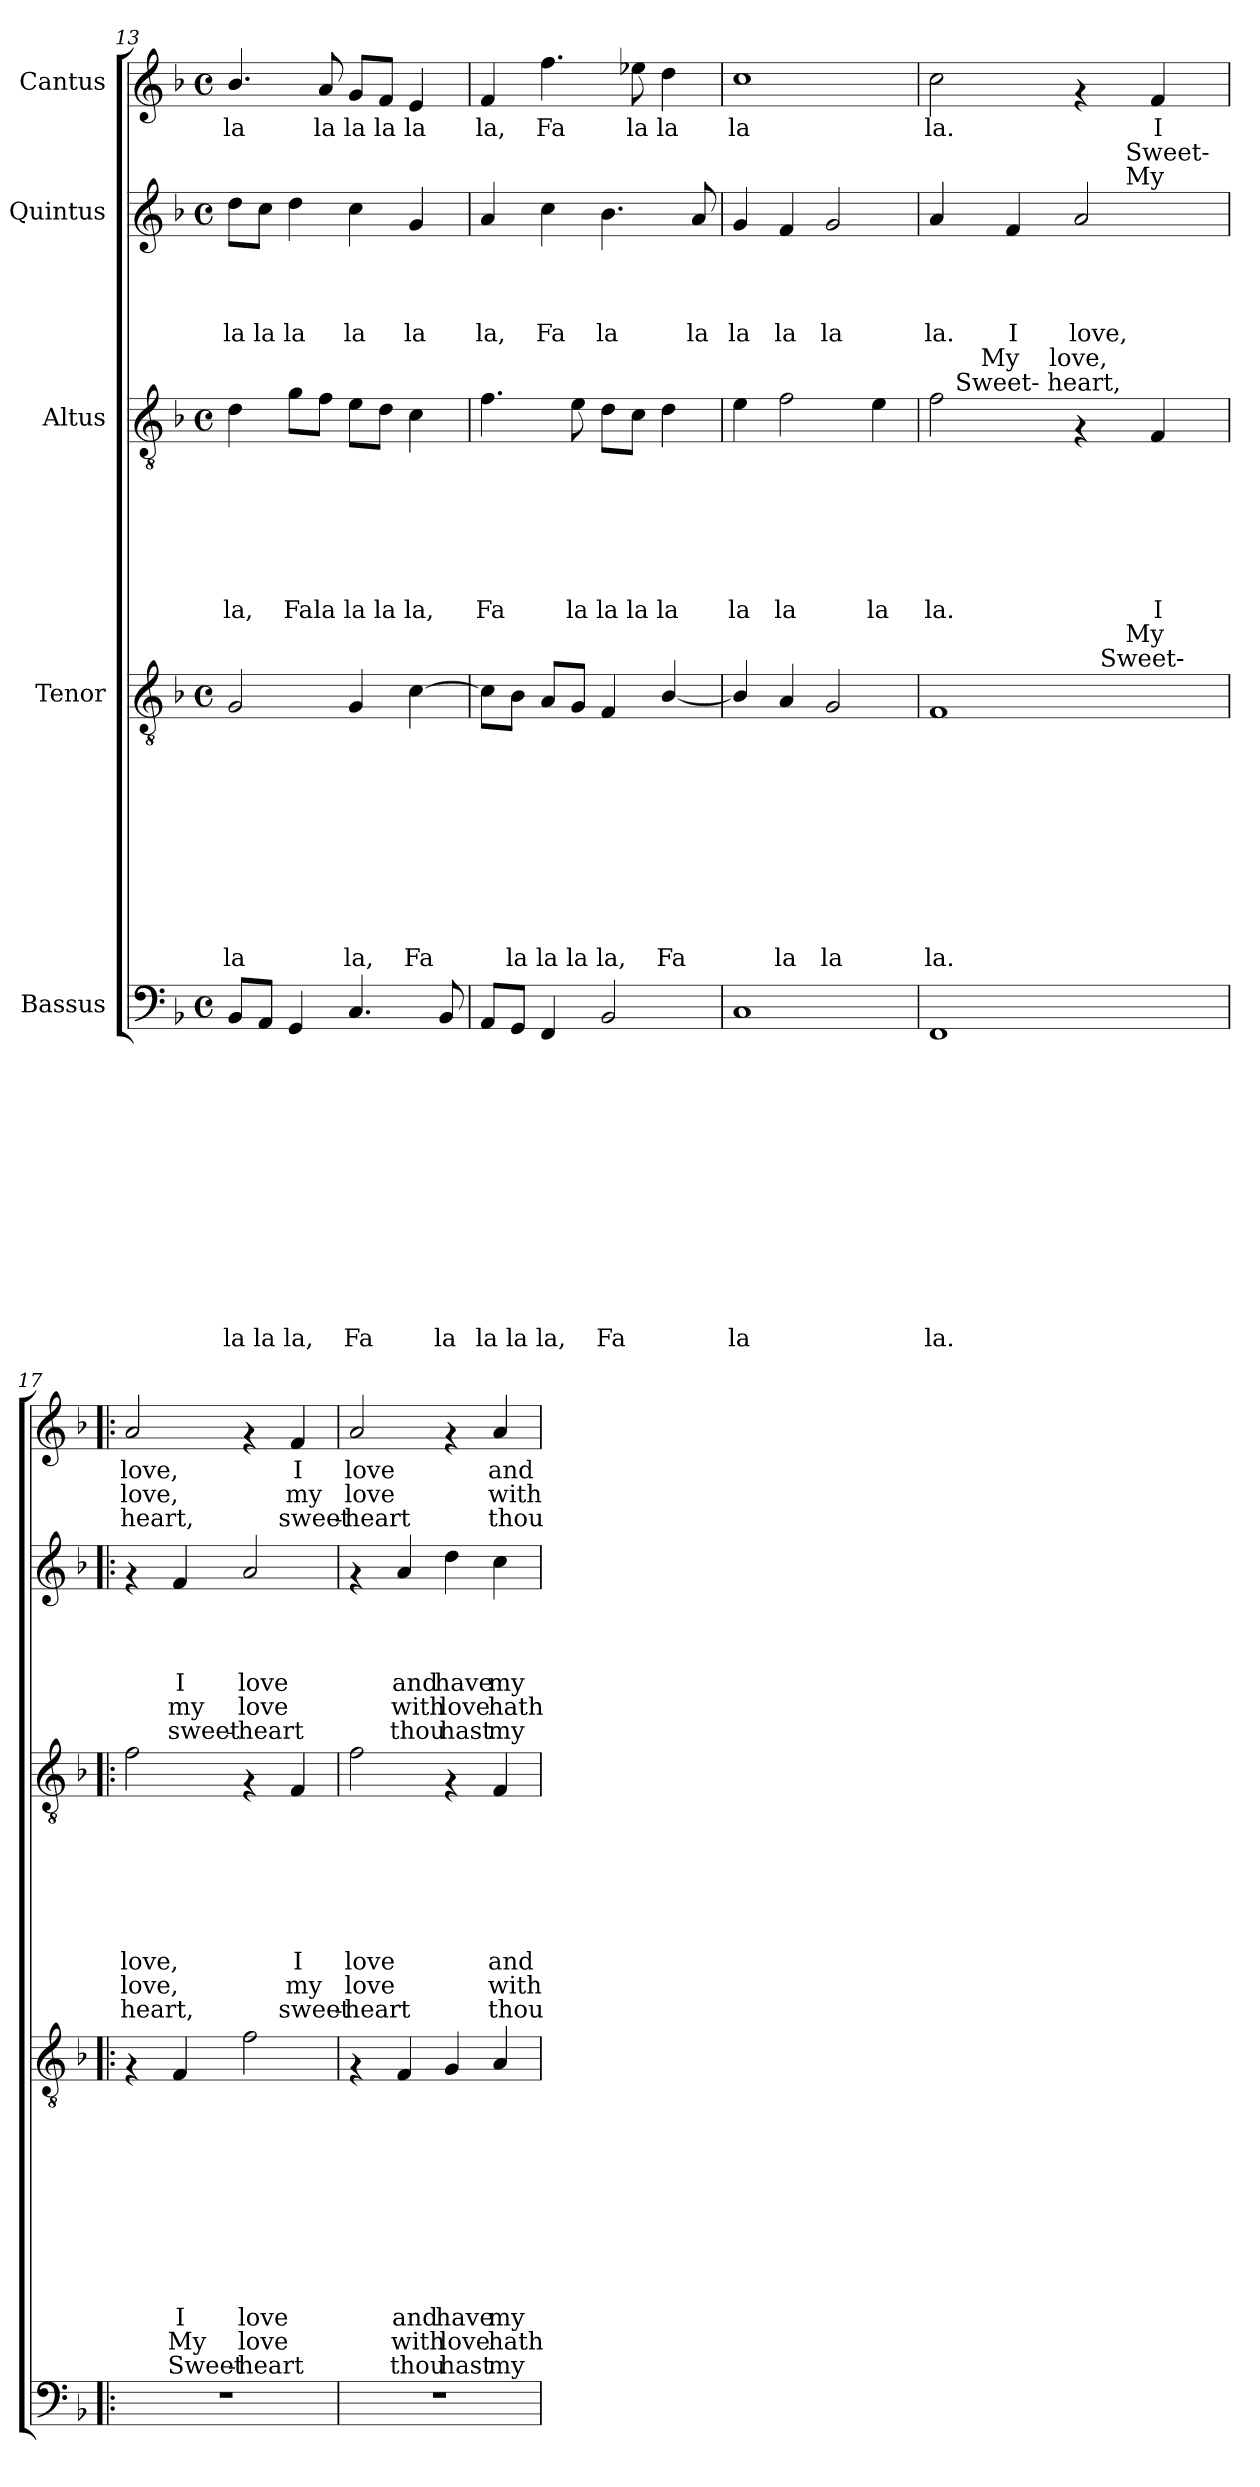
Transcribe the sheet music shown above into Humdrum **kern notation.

**kern	**text	**text	**text	**text	**text	**text	**text	**text	**text	**text	**text	**text	**text	**kern	**text	**text	**text	**text	**text	**text	**text	**text	**text	**text	**text	**text	**kern	**text	**text	**text	**text	**text	**text	**text	**text	**text	**kern	**text	**text	**text	**text	**text	**text	**kern	**text	**text	**text
*part5	*part5	*part5	*part5	*part5	*part5	*part5	*part5	*part5	*part5	*part5	*part5	*part5	*part5	*part4	*part4	*part4	*part4	*part4	*part4	*part4	*part4	*part4	*part4	*part4	*part4	*part4	*part3	*part3	*part3	*part3	*part3	*part3	*part3	*part3	*part3	*part3	*part2	*part2	*part2	*part2	*part2	*part2	*part2	*part1	*part1	*part1	*part1
*staff5	*staff5	*staff5	*staff5	*staff5	*staff5	*staff5	*staff5	*staff5	*staff5	*staff5	*staff5	*staff5	*staff5	*staff4	*staff4	*staff4	*staff4	*staff4	*staff4	*staff4	*staff4	*staff4	*staff4	*staff4	*staff4	*staff4	*staff3	*staff3	*staff3	*staff3	*staff3	*staff3	*staff3	*staff3	*staff3	*staff3	*staff2	*staff2	*staff2	*staff2	*staff2	*staff2	*staff2	*staff1	*staff1	*staff1	*staff1
*I"Bassus	*	*	*	*	*	*	*	*	*	*	*	*	*	*I"Tenor	*	*	*	*	*	*	*	*	*	*	*	*	*I"Altus	*	*	*	*	*	*	*	*	*	*I"Quintus	*	*	*	*	*	*	*I"Cantus	*	*	*
!!LO:LB:g=z
*clefF4	*	*	*	*	*	*	*	*	*	*	*	*	*	*clefGv2	*	*	*	*	*	*	*	*	*	*	*	*	*clefGv2	*	*	*	*	*	*	*	*	*	*clefG2	*	*	*	*	*	*	*clefG2	*	*	*
*k[b-]	*	*	*	*	*	*	*	*	*	*	*	*	*	*k[b-]	*	*	*	*	*	*	*	*	*	*	*	*	*k[b-]	*	*	*	*	*	*	*	*	*	*k[b-]	*	*	*	*	*	*	*k[b-]	*	*	*
*F:	*	*	*	*	*	*	*	*	*	*	*	*	*	*F:	*	*	*	*	*	*	*	*	*	*	*	*	*F:	*	*	*	*	*	*	*	*	*	*F:	*	*	*	*	*	*	*F:	*	*	*
*M4/4	*	*	*	*	*	*	*	*	*	*	*	*	*	*M4/4	*	*	*	*	*	*	*	*	*	*	*	*	*M4/4	*	*	*	*	*	*	*	*	*	*M4/4	*	*	*	*	*	*	*M4/4	*	*	*
*met(c)	*	*	*	*	*	*	*	*	*	*	*	*	*	*met(c)	*	*	*	*	*	*	*	*	*	*	*	*	*met(c)	*	*	*	*	*	*	*	*	*	*met(c)	*	*	*	*	*	*	*met(c)	*	*	*
=13	=13	=13	=13	=13	=13	=13	=13	=13	=13	=13	=13	=13	=13	=13	=13	=13	=13	=13	=13	=13	=13	=13	=13	=13	=13	=13	=13	=13	=13	=13	=13	=13	=13	=13	=13	=13	=13	=13	=13	=13	=13	=13	=13	=13	=13	=13	=13
!	!	!	!	!	!	!	!	!	!	!	!	!	!LO:LY:b	!	!	!	!	!	!	!	!	!	!	!LO:LY:b	!	!	!	!	!	!	!	!	!	!LO:LY:b	!	!	!	!	!	!	!LO:LY:b	!	!	!	!LO:LY:b	!	!
8BB-/L	.	.	.	.	.	.	.	.	.	.	.	.	la	2G/	.	.	.	.	.	.	.	.	.	la	.	.	4d\	.	.	.	.	.	.	la,	.	.	8dd\L	.	.	.	la	.	.	4.b-/	la	.	.
!	!	!	!	!	!	!	!	!	!	!	!	!	!LO:LY:b	!	!	!	!	!	!	!	!	!	!	!	!	!	!	!	!	!	!	!	!	!	!	!	!	!	!	!	!LO:LY:b	!	!	!	!	!	!
8AA/J	.	.	.	.	.	.	.	.	.	.	.	.	la	.	.	.	.	.	.	.	.	.	.	.	.	.	.	.	.	.	.	.	.	.	.	.	8cc\J	.	.	.	la	.	.	.	.	.	.
!	!	!	!	!	!	!	!	!	!	!	!	!	!LO:LY:b	!	!	!	!	!	!	!	!	!	!	!	!	!	!	!	!	!	!	!	!	!LO:LY:b	!	!	!	!	!	!	!LO:LY:b	!	!	!	!	!	!
4GG/	.	.	.	.	.	.	.	.	.	.	.	.	la,	.	.	.	.	.	.	.	.	.	.	.	.	.	8g\L	.	.	.	.	.	.	Fa	.	.	4dd\	.	.	.	la	.	.	.	.	.	.
!	!	!	!	!	!	!	!	!	!	!	!	!	!	!	!	!	!	!	!	!	!	!	!	!	!	!	!	!	!	!	!	!	!	!LO:LY:b	!	!	!	!	!	!	!	!	!	!	!LO:LY:b	!	!
.	.	.	.	.	.	.	.	.	.	.	.	.	.	.	.	.	.	.	.	.	.	.	.	.	.	.	8f\J	.	.	.	.	.	.	la	.	.	.	.	.	.	.	.	.	8a/	la	.	.
!	!	!	!	!	!	!	!	!	!	!	!	!	!LO:LY:b	!	!	!	!	!	!	!	!	!	!	!LO:LY:b	!	!	!	!	!	!	!	!	!	!LO:LY:b	!	!	!	!	!	!	!LO:LY:b	!	!	!	!LO:LY:b	!	!
4.C/	.	.	.	.	.	.	.	.	.	.	.	.	Fa	4G/	.	.	.	.	.	.	.	.	.	la,	.	.	8e\L	.	.	.	.	.	.	la	.	.	4cc\	.	.	.	la	.	.	8g/L	la	.	.
!	!	!	!	!	!	!	!	!	!	!	!	!	!	!	!	!	!	!	!	!	!	!	!	!	!	!	!	!	!	!	!	!	!	!LO:LY:b	!	!	!	!	!	!	!	!	!	!	!LO:LY:b	!	!
.	.	.	.	.	.	.	.	.	.	.	.	.	.	.	.	.	.	.	.	.	.	.	.	.	.	.	8d\J	.	.	.	.	.	.	la	.	.	.	.	.	.	.	.	.	8f/J	la	.	.
!	!	!	!	!	!	!	!	!	!	!	!	!	!	!	!	!	!	!	!	!	!	!	!	!LO:LY:b	!	!	!	!	!	!	!	!	!	!LO:LY:b	!	!	!	!	!	!	!LO:LY:b	!	!	!	!LO:LY:b	!	!
.	.	.	.	.	.	.	.	.	.	.	.	.	.	[>4c\	.	.	.	.	.	.	.	.	.	Fa	.	.	4c\	.	.	.	.	.	.	la,	.	.	4g/	.	.	.	la	.	.	4e/	la	.	.
!	!	!	!	!	!	!	!	!	!	!	!	!	!LO:LY:b	!	!	!	!	!	!	!	!	!	!	!	!	!	!	!	!	!	!	!	!	!	!	!	!	!	!	!	!	!	!	!	!	!	!
8BB-/	.	.	.	.	.	.	.	.	.	.	.	.	la	.	.	.	.	.	.	.	.	.	.	.	.	.	.	.	.	.	.	.	.	.	.	.	.	.	.	.	.	.	.	.	.	.	.
=14	=14	=14	=14	=14	=14	=14	=14	=14	=14	=14	=14	=14	=14	=14	=14	=14	=14	=14	=14	=14	=14	=14	=14	=14	=14	=14	=14	=14	=14	=14	=14	=14	=14	=14	=14	=14	=14	=14	=14	=14	=14	=14	=14	=14	=14	=14	=14
!	!	!	!	!	!	!	!	!	!	!	!	!	!LO:LY:b	!	!	!	!	!	!	!	!	!	!	!	!	!	!	!	!	!	!	!	!	!LO:LY:b	!	!	!	!	!	!	!LO:LY:b	!	!	!	!LO:LY:b	!	!
8AA/L	.	.	.	.	.	.	.	.	.	.	.	.	la	8c\L]	.	.	.	.	.	.	.	.	.	.	.	.	4.f\	.	.	.	.	.	.	Fa	.	.	4a/	.	.	.	la,	.	.	4f/	la,	.	.
!	!	!	!	!	!	!	!	!	!	!	!	!	!LO:LY:b	!	!	!	!	!	!	!	!	!	!	!LO:LY:b	!	!	!	!	!	!	!	!	!	!	!	!	!	!	!	!	!	!	!	!	!	!	!
8GG/J	.	.	.	.	.	.	.	.	.	.	.	.	la	8B-\J	.	.	.	.	.	.	.	.	.	la	.	.	.	.	.	.	.	.	.	.	.	.	.	.	.	.	.	.	.	.	.	.	.
!	!	!	!	!	!	!	!	!	!	!	!	!	!LO:LY:b	!	!	!	!	!	!	!	!	!	!	!LO:LY:b	!	!	!	!	!	!	!	!	!	!	!	!	!	!	!	!	!LO:LY:b	!	!	!	!LO:LY:b	!	!
4FF/	.	.	.	.	.	.	.	.	.	.	.	.	la,	8A/L	.	.	.	.	.	.	.	.	.	la	.	.	.	.	.	.	.	.	.	.	.	.	4cc\	.	.	.	Fa	.	.	4.ff\	Fa	.	.
!	!	!	!	!	!	!	!	!	!	!	!	!	!	!	!	!	!	!	!	!	!	!	!	!LO:LY:b	!	!	!	!	!	!	!	!	!	!LO:LY:b	!	!	!	!	!	!	!	!	!	!	!	!	!
.	.	.	.	.	.	.	.	.	.	.	.	.	.	8G/J	.	.	.	.	.	.	.	.	.	la	.	.	8e\	.	.	.	.	.	.	la	.	.	.	.	.	.	.	.	.	.	.	.	.
!	!	!	!	!	!	!	!	!	!	!	!	!	!LO:LY:b	!	!	!	!	!	!	!	!	!	!	!LO:LY:b	!	!	!	!	!	!	!	!	!	!LO:LY:b	!	!	!	!	!	!	!LO:LY:b	!	!	!	!	!	!
2BB-/	.	.	.	.	.	.	.	.	.	.	.	.	Fa	4F/	.	.	.	.	.	.	.	.	.	la,	.	.	8d\L	.	.	.	.	.	.	la	.	.	4.b-\	.	.	.	la	.	.	.	.	.	.
!	!	!	!	!	!	!	!	!	!	!	!	!	!	!	!	!	!	!	!	!	!	!	!	!	!	!	!	!	!	!	!	!	!	!LO:LY:b	!	!	!	!	!	!	!	!	!	!	!LO:LY:b	!	!
.	.	.	.	.	.	.	.	.	.	.	.	.	.	.	.	.	.	.	.	.	.	.	.	.	.	.	8c\J	.	.	.	.	.	.	la	.	.	.	.	.	.	.	.	.	8ee-X\	la	.	.
!	!	!	!	!	!	!	!	!	!	!	!	!	!	!	!	!	!	!	!	!	!	!	!	!LO:LY:b	!	!	!	!	!	!	!	!	!	!LO:LY:b	!	!	!	!	!	!	!	!	!	!	!LO:LY:b	!	!
.	.	.	.	.	.	.	.	.	.	.	.	.	.	[<4B-/	.	.	.	.	.	.	.	.	.	Fa	.	.	4d\	.	.	.	.	.	.	la	.	.	.	.	.	.	.	.	.	4dd\	la	.	.
!	!	!	!	!	!	!	!	!	!	!	!	!	!	!	!	!	!	!	!	!	!	!	!	!	!	!	!	!	!	!	!	!	!	!	!	!	!	!	!	!	!LO:LY:b	!	!	!	!	!	!
.	.	.	.	.	.	.	.	.	.	.	.	.	.	.	.	.	.	.	.	.	.	.	.	.	.	.	.	.	.	.	.	.	.	.	.	.	8a/	.	.	.	la	.	.	.	.	.	.
=15	=15	=15	=15	=15	=15	=15	=15	=15	=15	=15	=15	=15	=15	=15	=15	=15	=15	=15	=15	=15	=15	=15	=15	=15	=15	=15	=15	=15	=15	=15	=15	=15	=15	=15	=15	=15	=15	=15	=15	=15	=15	=15	=15	=15	=15	=15	=15
!	!	!	!	!	!	!	!	!	!	!	!	!	!LO:LY:b	!	!	!	!	!	!	!	!	!	!	!	!	!	!	!	!	!	!	!	!	!LO:LY:b	!	!	!	!	!	!	!LO:LY:b	!	!	!	!LO:LY:b	!	!
1C	.	.	.	.	.	.	.	.	.	.	.	.	la	4B-/]	.	.	.	.	.	.	.	.	.	.	.	.	4e\	.	.	.	.	.	.	la	.	.	4g/	.	.	.	la	.	.	1cc	la	.	.
!	!	!	!	!	!	!	!	!	!	!	!	!	!	!	!	!	!	!	!	!	!	!	!	!LO:LY:b	!	!	!	!	!	!	!	!	!	!LO:LY:b	!	!	!	!	!	!	!LO:LY:b	!	!	!	!	!	!
.	.	.	.	.	.	.	.	.	.	.	.	.	.	4A/	.	.	.	.	.	.	.	.	.	la	.	.	2f\	.	.	.	.	.	.	la	.	.	4f/	.	.	.	la	.	.	.	.	.	.
!	!	!	!	!	!	!	!	!	!	!	!	!	!	!	!	!	!	!	!	!	!	!	!	!LO:LY:b	!	!	!	!	!	!	!	!	!	!	!	!	!	!	!	!	!LO:LY:b	!	!	!	!	!	!
.	.	.	.	.	.	.	.	.	.	.	.	.	.	2G/	.	.	.	.	.	.	.	.	.	la	.	.	.	.	.	.	.	.	.	.	.	.	2g/	.	.	.	la	.	.	.	.	.	.
!	!	!	!	!	!	!	!	!	!	!	!	!	!	!	!	!	!	!	!	!	!	!	!	!	!	!	!	!	!	!	!	!	!	!LO:LY:b	!	!	!	!	!	!	!	!	!	!	!	!	!
.	.	.	.	.	.	.	.	.	.	.	.	.	.	.	.	.	.	.	.	.	.	.	.	.	.	.	4e\	.	.	.	.	.	.	la	.	.	.	.	.	.	.	.	.	.	.	.	.
=16	=16	=16	=16	=16	=16	=16	=16	=16	=16	=16	=16	=16	=16	=16	=16	=16	=16	=16	=16	=16	=16	=16	=16	=16	=16	=16	=16	=16	=16	=16	=16	=16	=16	=16	=16	=16	=16	=16	=16	=16	=16	=16	=16	=16	=16	=16	=16
!	!	!	!	!	!	!	!	!	!	!	!	!	!LO:LY:b	!	!	!	!	!	!	!	!	!	!	!LO:LY:b	!	!	!	!	!	!	!	!	!	!LO:LY:b	!	!	!	!	!	!	!LO:LY:b	!	!	!	!LO:LY:b	!	!
*	*	*	*	*	*	*	*	*	*	*	*	*	*	*^	*	*	*	*	*	*	*	*	*	*	*	*	*^	*	*	*	*	*	*	*	*	*	*^	*	*	*	*	*	*	*	*	*	*
*	*	*	*	*	*	*	*	*	*	*	*	*	*	*	*^	*	*	*	*	*	*	*	*	*	*	*	*	*	*^	*	*	*	*	*	*	*	*	*	*	*	*	*	*	*	*	*	*	*	*	*
*	*	*	*	*	*	*	*	*	*	*	*	*	*	*	*	*	*	*	*	*	*	*	*	*	*	*	*	*	*	*	*^	*	*	*	*	*	*	*	*	*	*	*	*	*	*	*	*	*	*	*	*	*
1FF	.	.	.	.	.	.	.	.	.	.	.	.	la.	1F	2ryy	2ryy	.	.	.	.	.	.	.	.	.	la.	.	.	2f\	16.ryy	8ryy	4ryy	.	.	.	.	.	.	la.	.	.	4a/	2ryy	.	.	.	la.	.	.	2cc\	la.	.	.
!	!	!	!	!	!	!	!	!	!	!	!	!	!	!	!	!	!	!	!	!	!	!	!	!	!	!	!	!	!	!LO:TX:a:t=Sweet- heart,	!	!	!	!	!	!	!	!	!	!	!	!	!	!	!	!	!	!	!	!	!	!	!
.	.	.	.	.	.	.	.	.	.	.	.	.	.	.	.	.	.	.	.	.	.	.	.	.	.	.	.	.	.	2ryy	.	.	.	.	.	.	.	.	.	.	.	.	.	.	.	.	.	.	.	.	.	.	.
.	.	.	.	.	.	.	.	.	.	.	.	.	.	.	.	.	.	.	.	.	.	.	.	.	.	.	.	.	.	.	32ryy	.	.	.	.	.	.	.	.	.	.	.	.	.	.	.	.	.	.	.	.	.	.
!	!	!	!	!	!	!	!	!	!	!	!	!	!	!	!	!	!	!	!	!	!	!	!	!	!	!	!	!	!	!	!LO:TX:a:t=My	!	!	!	!	!	!	!	!	!	!	!	!	!	!	!	!	!	!	!	!	!	!
.	.	.	.	.	.	.	.	.	.	.	.	.	.	.	.	.	.	.	.	.	.	.	.	.	.	.	.	.	.	.	2ryy	.	.	.	.	.	.	.	.	.	.	.	.	.	.	.	.	.	.	.	.	.	.
!	!	!	!	!	!	!	!	!	!	!	!	!	!	!	!	!	!	!	!	!	!	!	!	!	!	!	!	!	!	!	!	!	!	!	!	!	!	!	!	!	!	!	!	!	!	!	!LO:LY:b	!	!	!	!	!	!
.	.	.	.	.	.	.	.	.	.	.	.	.	.	.	.	.	.	.	.	.	.	.	.	.	.	.	.	.	.	.	.	8ryy	.	.	.	.	.	.	.	.	.	4f/	.	.	.	.	I	.	.	.	.	.	.
.	.	.	.	.	.	.	.	.	.	.	.	.	.	.	.	.	.	.	.	.	.	.	.	.	.	.	.	.	.	.	.	32ryy	.	.	.	.	.	.	.	.	.	.	.	.	.	.	.	.	.	.	.	.	.
!	!	!	!	!	!	!	!	!	!	!	!	!	!	!	!	!	!	!	!	!	!	!	!	!	!	!	!	!	!	!	!	!LO:TX:a:t=love,	!	!	!	!	!	!	!	!	!	!	!	!	!	!	!	!	!	!	!	!	!
.	.	.	.	.	.	.	.	.	.	.	.	.	.	.	.	.	.	.	.	.	.	.	.	.	.	.	.	.	.	.	.	2ryy	.	.	.	.	.	.	.	.	.	.	.	.	.	.	.	.	.	.	.	.	.
!	!	!	!	!	!	!	!	!	!	!	!	!	!	!	!	!	!	!	!	!	!	!	!	!	!	!	!	!	!	!	!	!	!	!	!	!	!	!	!	!	!	!	!	!	!	!	!LO:LY:b	!	!	!	!	!	!
.	.	.	.	.	.	.	.	.	.	.	.	.	.	.	16.ryy	8ryy	.	.	.	.	.	.	.	.	.	.	.	.	4rF	.	.	.	.	.	.	.	.	.	.	.	.	2a/	8ryy	.	.	.	love,	.	.	4rf	.	.	.
!	!	!	!	!	!	!	!	!	!	!	!	!	!	!	!LO:TX:a:t=Sweet-	!	!	!	!	!	!	!	!	!	!	!	!	!	!	!	!	!	!	!	!	!	!	!	!	!	!	!	!	!	!	!	!	!	!	!	!	!	!
.	.	.	.	.	.	.	.	.	.	.	.	.	.	.	4ryy	.	.	.	.	.	.	.	.	.	.	.	.	.	.	4ryy	.	.	.	.	.	.	.	.	.	.	.	.	.	.	.	.	.	.	.	.	.	.	.
.	.	.	.	.	.	.	.	.	.	.	.	.	.	.	.	32ryy	.	.	.	.	.	.	.	.	.	.	.	.	.	.	.	.	.	.	.	.	.	.	.	.	.	.	32ryy	.	.	.	.	.	.	.	.	.	.
!	!	!	!	!	!	!	!	!	!	!	!	!	!	!	!	!	!	!	!	!	!	!	!	!	!	!	!	!	!	!	!	!	!	!	!	!	!	!	!	!	!	!	!LO:TX:a:t=My	!	!	!	!	!	!	!	!	!	!
!	!	!	!	!	!	!	!	!	!	!	!	!	!	!	!	!	!	!	!	!	!	!	!	!	!	!	!	!	!	!	!	!	!	!	!	!	!	!	!	!	!	!	!LO:TX:a:t=Sweet-	!	!	!	!	!	!	!	!	!	!
!	!	!	!	!	!	!	!	!	!	!	!	!	!	!	!	!LO:TX:a:t=My	!	!	!	!	!	!	!	!	!	!	!	!	!	!	!	!	!	!	!	!	!	!	!	!	!	!	!	!	!	!	!	!	!	!	!	!	!
.	.	.	.	.	.	.	.	.	.	.	.	.	.	.	.	4ryy	.	.	.	.	.	.	.	.	.	.	.	.	.	.	4ryy	.	.	.	.	.	.	.	.	.	.	.	4ryy	.	.	.	.	.	.	.	.	.	.
!	!	!	!	!	!	!	!	!	!	!	!	!	!	!	!	!	!	!	!	!	!	!	!	!	!	!	!	!	!	!	!	!	!	!	!	!	!	!	!LO:LY:b	!	!	!	!	!	!	!	!	!	!	!	!LO:LY:b	!	!
.	.	.	.	.	.	.	.	.	.	.	.	.	.	.	.	.	.	.	.	.	.	.	.	.	.	.	.	.	4F/	.	.	.	.	.	.	.	.	.	I	.	.	.	.	.	.	.	.	.	.	4f/	I	.	.
.	.	.	.	.	.	.	.	.	.	.	.	.	.	.	8ryy	.	.	.	.	.	.	.	.	.	.	.	.	.	.	8ryy	.	.	.	.	.	.	.	.	.	.	.	.	.	.	.	.	.	.	.	.	.	.	.
.	.	.	.	.	.	.	.	.	.	.	.	.	.	.	.	16.ryy	.	.	.	.	.	.	.	.	.	.	.	.	.	.	16.ryy	16.ryy	.	.	.	.	.	.	.	.	.	.	16.ryy	.	.	.	.	.	.	.	.	.	.
.	.	.	.	.	.	.	.	.	.	.	.	.	.	.	32ryy	.	.	.	.	.	.	.	.	.	.	.	.	.	.	32ryy	.	.	.	.	.	.	.	.	.	.	.	.	.	.	.	.	.	.	.	.	.	.	.
!!LO:PB:g=z
=17!|:	=17!|:	=17!|:	=17!|:	=17!|:	=17!|:	=17!|:	=17!|:	=17!|:	=17!|:	=17!|:	=17!|:	=17!|:	=17!|:	=17!|:	=17!|:	=17!|:	=17!|:	=17!|:	=17!|:	=17!|:	=17!|:	=17!|:	=17!|:	=17!|:	=17!|:	=17!|:	=17!|:	=17!|:	=17!|:	=17!|:	=17!|:	=17!|:	=17!|:	=17!|:	=17!|:	=17!|:	=17!|:	=17!|:	=17!|:	=17!|:	=17!|:	=17!|:	=17!|:	=17!|:	=17!|:	=17!|:	=17!|:	=17!|:	=17!|:	=17!|:	=17!|:	=17!|:	=17!|:
!	!	!	!	!	!	!	!	!	!	!	!	!	!	!	!	!	!	!	!	!	!	!	!	!	!	!	!	!	!	!	!	!	!	!	!	!	!	!	!LO:LY:b	!LO:LY:b	!LO:LY:b	!	!	!	!	!	!	!	!	!	!LO:LY:b	!LO:LY:b	!LO:LY:b
*	*	*	*	*	*	*	*	*	*	*	*	*	*	*v	*v	*v	*	*	*	*	*	*	*	*	*	*	*	*	*	*	*	*	*	*	*	*	*	*	*	*	*	*v	*v	*	*	*	*	*	*	*	*	*	*
*	*	*	*	*	*	*	*	*	*	*	*	*	*	*	*	*	*	*	*	*	*	*	*	*	*	*	*v	*v	*v	*v	*	*	*	*	*	*	*	*	*	*	*	*	*	*	*	*	*	*	*	*
1r	.	.	.	.	.	.	.	.	.	.	.	.	.	4rF	.	.	.	.	.	.	.	.	.	.	.	.	2f\	.	.	.	.	.	.	love,	love,	heart,	4rf	.	.	.	.	.	.	2a/	love,	love,	heart,
!	!	!	!	!	!	!	!	!	!	!	!	!	!	!	!	!	!	!	!	!	!	!	!	!LO:LY:b	!LO:LY:b	!LO:LY:b	!	!	!	!	!	!	!	!	!	!	!	!	!	!	!LO:LY:b	!LO:LY:b	!LO:LY:b	!	!	!	!
.	.	.	.	.	.	.	.	.	.	.	.	.	.	4F/	.	.	.	.	.	.	.	.	.	I	My	Sweet-	.	.	.	.	.	.	.	.	.	.	4f/	.	.	.	I	my	sweet-	.	.	.	.
!	!	!	!	!	!	!	!	!	!	!	!	!	!	!	!	!	!	!	!	!	!	!	!	!LO:LY:b	!LO:LY:b	!LO:LY:b	!	!	!	!	!	!	!	!	!	!	!	!	!	!	!LO:LY:b	!LO:LY:b	!LO:LY:b	!	!	!	!
.	.	.	.	.	.	.	.	.	.	.	.	.	.	2f\	.	.	.	.	.	.	.	.	.	love	love	-heart	4rF	.	.	.	.	.	.	.	.	.	2a/	.	.	.	love	love	-heart	4rf	.	.	.
!	!	!	!	!	!	!	!	!	!	!	!	!	!	!	!	!	!	!	!	!	!	!	!	!	!	!	!	!	!	!	!	!	!	!LO:LY:b	!LO:LY:b	!LO:LY:b	!	!	!	!	!	!	!	!	!LO:LY:b	!LO:LY:b	!LO:LY:b
.	.	.	.	.	.	.	.	.	.	.	.	.	.	.	.	.	.	.	.	.	.	.	.	.	.	.	4F/	.	.	.	.	.	.	I	my	sweet-	.	.	.	.	.	.	.	4f/	I	my	sweet-
=18	=18	=18	=18	=18	=18	=18	=18	=18	=18	=18	=18	=18	=18	=18	=18	=18	=18	=18	=18	=18	=18	=18	=18	=18	=18	=18	=18	=18	=18	=18	=18	=18	=18	=18	=18	=18	=18	=18	=18	=18	=18	=18	=18	=18	=18	=18	=18
!	!	!	!	!	!	!	!	!	!	!	!	!	!	!	!	!	!	!	!	!	!	!	!	!	!	!	!	!	!	!	!	!	!	!LO:LY:b	!LO:LY:b	!LO:LY:b	!	!	!	!	!	!	!	!	!LO:LY:b	!LO:LY:b	!LO:LY:b
1r	.	.	.	.	.	.	.	.	.	.	.	.	.	4rF	.	.	.	.	.	.	.	.	.	.	.	.	2f\	.	.	.	.	.	.	love	love	-heart	4rf	.	.	.	.	.	.	2a/	love	love	-heart
!	!	!	!	!	!	!	!	!	!	!	!	!	!	!	!	!	!	!	!	!	!	!	!	!LO:LY:b	!LO:LY:b	!LO:LY:b	!	!	!	!	!	!	!	!	!	!	!	!	!	!	!LO:LY:b	!LO:LY:b	!LO:LY:b	!	!	!	!
.	.	.	.	.	.	.	.	.	.	.	.	.	.	4F/	.	.	.	.	.	.	.	.	.	and	with	thou	.	.	.	.	.	.	.	.	.	.	4a/	.	.	.	and	with	thou	.	.	.	.
!	!	!	!	!	!	!	!	!	!	!	!	!	!	!	!	!	!	!	!	!	!	!	!	!LO:LY:b	!LO:LY:b	!LO:LY:b	!	!	!	!	!	!	!	!	!	!	!	!	!	!	!LO:LY:b	!LO:LY:b	!LO:LY:b	!	!	!	!
.	.	.	.	.	.	.	.	.	.	.	.	.	.	4G/	.	.	.	.	.	.	.	.	.	have	love	hast	4rF	.	.	.	.	.	.	.	.	.	4dd\	.	.	.	have	love	hast	4rf	.	.	.
!	!	!	!	!	!	!	!	!	!	!	!	!	!	!	!	!	!	!	!	!	!	!	!	!LO:LY:b	!LO:LY:b	!LO:LY:b	!	!	!	!	!	!	!	!LO:LY:b	!LO:LY:b	!LO:LY:b	!	!	!	!	!LO:LY:b	!LO:LY:b	!LO:LY:b	!	!LO:LY:b	!LO:LY:b	!LO:LY:b
.	.	.	.	.	.	.	.	.	.	.	.	.	.	4A/	.	.	.	.	.	.	.	.	.	my	hath	my	4F/	.	.	.	.	.	.	and	with	thou	4cc\	.	.	.	my	hath	my	4a/	and	with	thou
=	=	=	=	=	=	=	=	=	=	=	=	=	=	=	=	=	=	=	=	=	=	=	=	=	=	=	=	=	=	=	=	=	=	=	=	=	=	=	=	=	=	=	=	=	=	=	=
*-	*-	*-	*-	*-	*-	*-	*-	*-	*-	*-	*-	*-	*-	*-	*-	*-	*-	*-	*-	*-	*-	*-	*-	*-	*-	*-	*-	*-	*-	*-	*-	*-	*-	*-	*-	*-	*-	*-	*-	*-	*-	*-	*-	*-	*-	*-	*-
